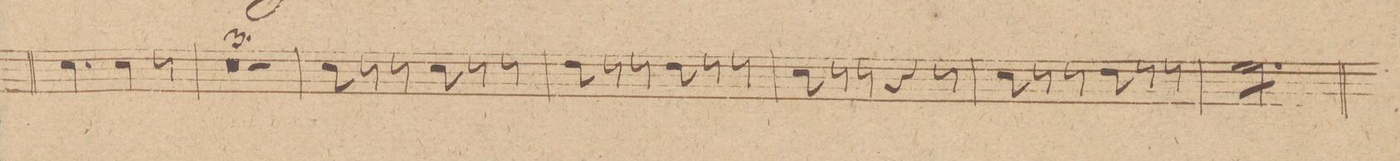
**kern	**dynam
*I"Clarino 1mo in C	*
*clefG2	*
*k[]	*
*M6/8	*
4.cc\	.
4cc\	.
8r	.
=79	=79
1.r	.
=80	=80
=81	=81
2.r	.
=82	=82
8cc\	.
8r	.
8r	.
8cc\	.
8r	.
8r	.
=83	=83
8dd\	.
8r	.
8r	.
8dd\	.
8r	.
8r	.
=84	=84
8cc\	.
8r	.
8r	.
4r	.
8r	.
=85	=85
8cc\	.
8r	.
8r	.
8dd\	.
8r	.
8r	.
=86	=86
*2\right	*
*tremolo	*
8ee\L	.
8ee\	.
8ee\	.
8ee\	.
8ee\	.
8ee\J	.
*Xtremolo	*
=87	=87
*-	*-
